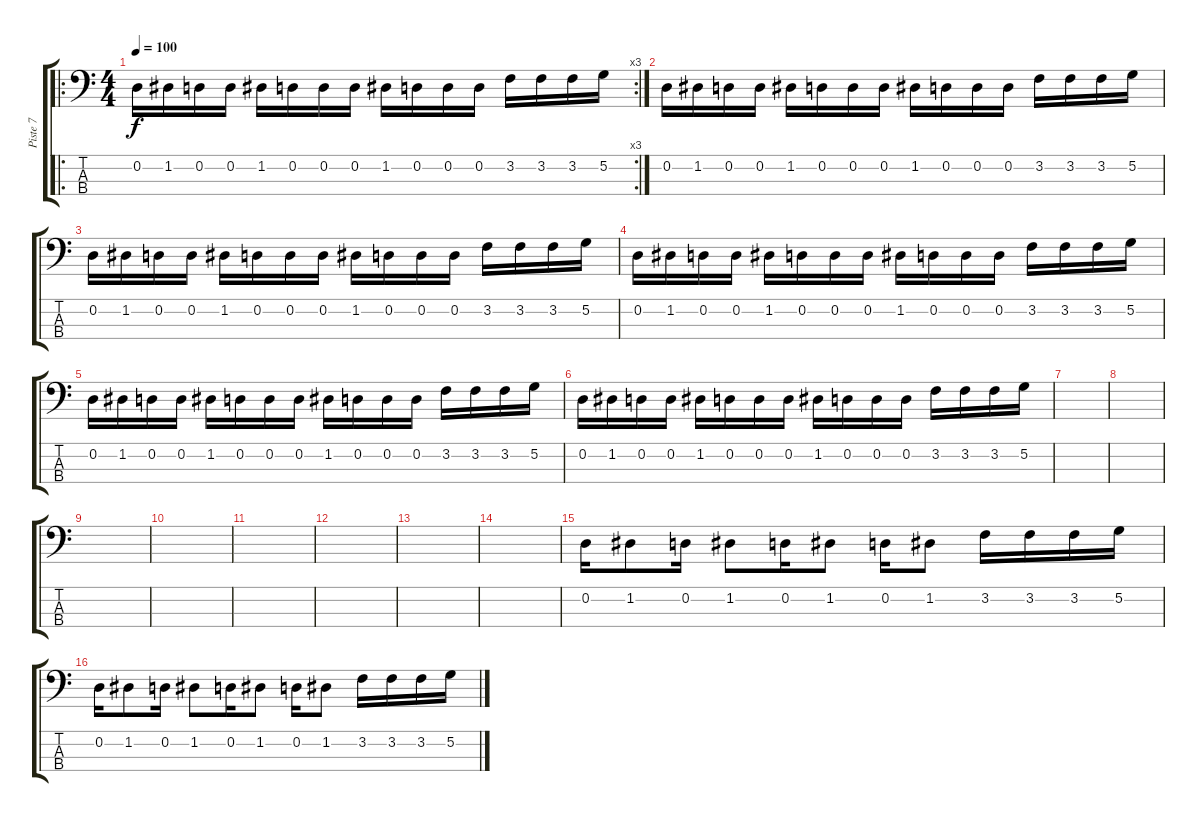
\track ("Piste 7" "Piste 7") {instrument synthbass2}
\staff {score tabs}
\tuning (G2 D2 A1 E1) {hide}
\ro
\rc 3
\ts (4 4)
\tempo 100
\clef f4
\ks c
0.2.16{dy f} 1.2.16 0.2.16 0.2.16 1.2.16 0.2.16 0.2.16 0.2.16 1.2.16 0.2.16 0.2.16 0.2.16 3.2.16 3.2.16 3.2.16 5.2.16 |
0.2.16 1.2.16 0.2.16 0.2.16 1.2.16 0.2.16 0.2.16 0.2.16 1.2.16 0.2.16 0.2.16 0.2.16 3.2.16 3.2.16 3.2.16 5.2.16 |
0.2.16 1.2.16 0.2.16 0.2.16 1.2.16 0.2.16 0.2.16 0.2.16 1.2.16 0.2.16 0.2.16 0.2.16 3.2.16 3.2.16 3.2.16 5.2.16 |
0.2.16 1.2.16 0.2.16 0.2.16 1.2.16 0.2.16 0.2.16 0.2.16 1.2.16 0.2.16 0.2.16 0.2.16 3.2.16 3.2.16 3.2.16 5.2.16 |
0.2.16 1.2.16 0.2.16 0.2.16 1.2.16 0.2.16 0.2.16 0.2.16 1.2.16 0.2.16 0.2.16 0.2.16 3.2.16 3.2.16 3.2.16 5.2.16 |
0.2.16 1.2.16 0.2.16 0.2.16 1.2.16 0.2.16 0.2.16 0.2.16 1.2.16 0.2.16 0.2.16 0.2.16 3.2.16 3.2.16 3.2.16 5.2.16 |
|
|
|
|
|
|
|
|
0.2.16 1.2.8 0.2.16 1.2.8 0.2.16 1.2.8 0.2.16 1.2.8 3.2.16 3.2.16 3.2.16 5.2.16 |
0.2.16 1.2.8 0.2.16 1.2.8 0.2.16 1.2.8 0.2.16 1.2.8 3.2.16 3.2.16 3.2.16 5.2.16
